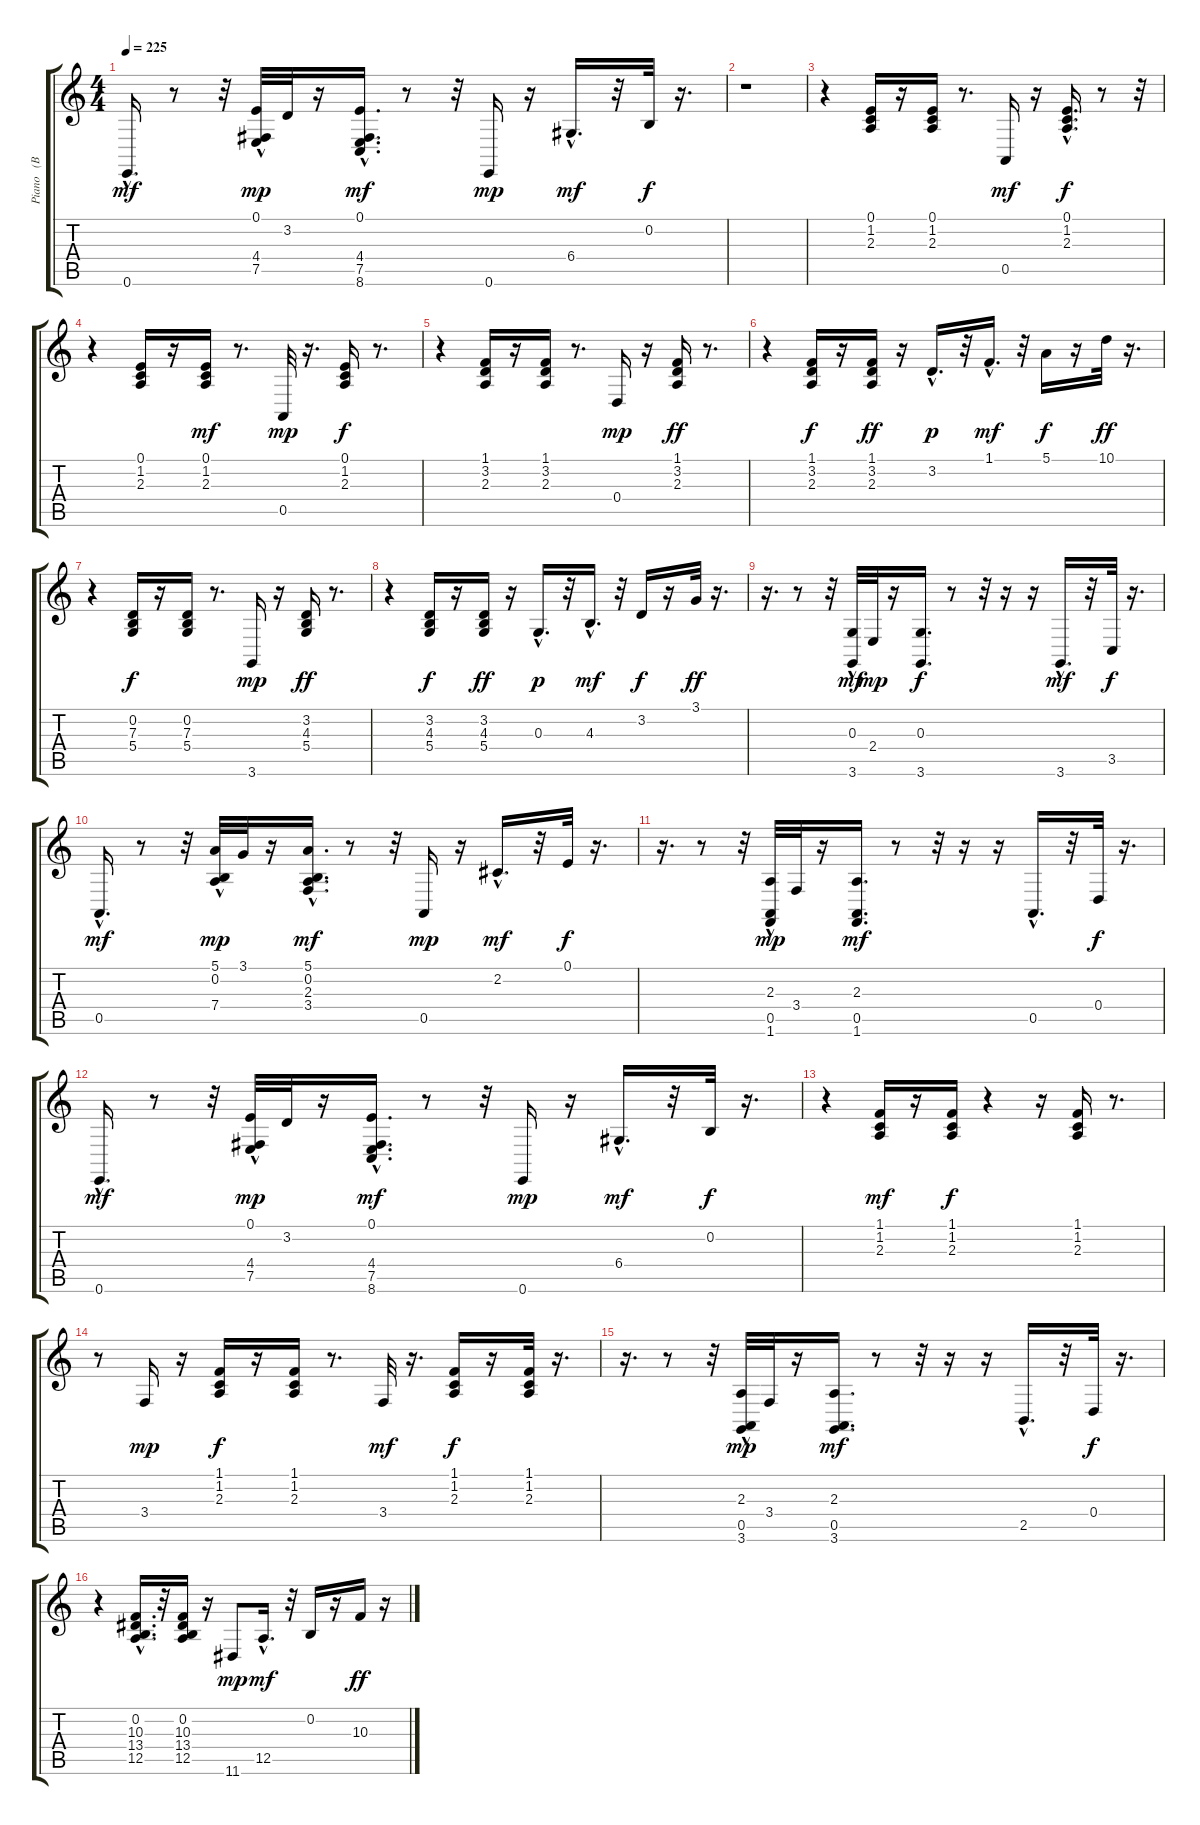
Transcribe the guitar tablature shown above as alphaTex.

\track ("Piano   (BB)" "Piano   (B") {instrument acousticgrandpiano}
\staff {score tabs}
\tuning (E4 B3 G3 D3 A2 E2) {hide}
\ts (4 4)
\tempo 225
\clef g2
\ks c
0.6{hac}.16{d dy mf} r.8 r.32 (0.1{hac} 4.4{hac} 7.5{hac}).32{dy mp} 3.2.32 r.16 (0.1 4.4 7.5 8.6{hac}).16{d dy mf} r.8 r.32 0.6.16{dy mp} r.16 6.4{hac}.16{d dy mf} r.32 0.2.32{dy f} r.16{d} |
r.1 |
r.4 (0.1 1.2 2.3).16 r.16 (0.1 1.2 2.3).16 r.8{d} 0.5.16{dy mf} r.16 (0.1{hac} 1.2{hac} 2.3{hac}).16{d dy f} r.8 r.32 |
r.4 (0.1 1.2 2.3).16 r.16 (0.1 1.2 2.3).16{dy mf} r.8{d} 0.5.32{dy mp} r.16{d} (0.1 1.2 2.3).16{dy f} r.8{d} |
r.4 (1.1 3.2 2.3).16 r.16 (1.1 3.2 2.3).16 r.8{d} 0.4.16{dy mp} r.16 (1.1 3.2 2.3).16{dy ff} r.8{d} |
r.4 (1.1 3.2 2.3).16{dy f} r.16 (1.1 3.2 2.3).16{dy ff} r.16 3.2{hac}.16{d dy p} r.32 1.1{hac}.16{d dy mf} r.32 5.1.16{dy f} r.16 10.1.32{dy ff} r.16{d} |
r.4 (0.2 7.3 5.4).16{dy f} r.16 (0.2 7.3 5.4).16 r.8{d} 3.6.16{dy mp} r.16 (3.2 4.3 5.4).16{dy ff} r.8{d} |
r.4 (3.2 4.3 5.4).16{dy f} r.16 (3.2 4.3 5.4).16{dy ff} r.16 0.3{hac}.16{d dy p} r.32 4.3{hac}.16{d dy mf} r.32 3.2.16{dy f} r.16 3.1.32{dy ff} r.16{d} |
r.16{d} r.8 r.32 (0.3{hac} 3.6{hac}).32{dy mf} 2.4.32{dy mp} r.16 (0.3 3.6).16{d dy f} r.8 r.32 r.16 r.16 3.6{hac}.16{d dy mf} r.32 3.5.32{dy f} r.16{d} |
0.5{hac}.16{d dy mf} r.8 r.32 (5.1{hac} 0.2{hac} 7.4{hac}).32{dy mp} 3.1.32 r.16 (5.1 0.2 2.3 3.4{hac}).16{d dy mf} r.8 r.32 0.5.16{dy mp} r.16 2.2{hac}.16{d dy mf} r.32 0.1.32{dy f} r.16{d} |
r.16{d} r.8 r.32 (2.3{hac} 0.5{hac} 1.6{hac}).32{dy mp} 3.4.32 r.16 (2.3 0.5 1.6).16{d dy mf} r.8 r.32 r.16 r.16 0.5{hac}.16{d} r.32 0.4.32{dy f} r.16{d} |
0.6{hac}.16{d dy mf} r.8 r.32 (0.1{hac} 4.4{hac} 7.5{hac}).32{dy mp} 3.2.32 r.16 (0.1 4.4 7.5 8.6{hac}).16{d dy mf} r.8 r.32 0.6.16{dy mp} r.16 6.4{hac}.16{d dy mf} r.32 0.2.32{dy f} r.16{d} |
r.4 (1.1 1.2 2.3).16{dy mf} r.16 (1.1 1.2 2.3).16{dy f} r.4 r.16 (1.1 1.2 2.3).16 r.8{d} |
r.8 3.4.16{dy mp} r.16 (1.1 1.2 2.3).16{dy f} r.16 (1.1 1.2 2.3).16 r.8{d} 3.4.32{dy mf} r.16{d} (1.1 1.2 2.3).16{dy f} r.16 (1.1 1.2 2.3).32 r.16{d} |
r.16{d} r.8 r.32 (2.3{hac} 0.5{hac} 3.6{hac}).32{dy mp} 3.4.32 r.16 (2.3 0.5 3.6).16{d dy mf} r.8 r.32 r.16 r.16 2.5{hac}.16{d} r.32 0.4.32{dy f} r.16{d} |
r.4 (0.2{hac} 10.3{hac} 13.4{hac} 12.5{hac}).16{d} r.32 (0.2 10.3 13.4 12.5).16 r.16 11.6.8{dy mp} 12.5{hac}.16{d dy mf} r.32 0.2.16 r.16 10.3.16{dy ff} r.16
